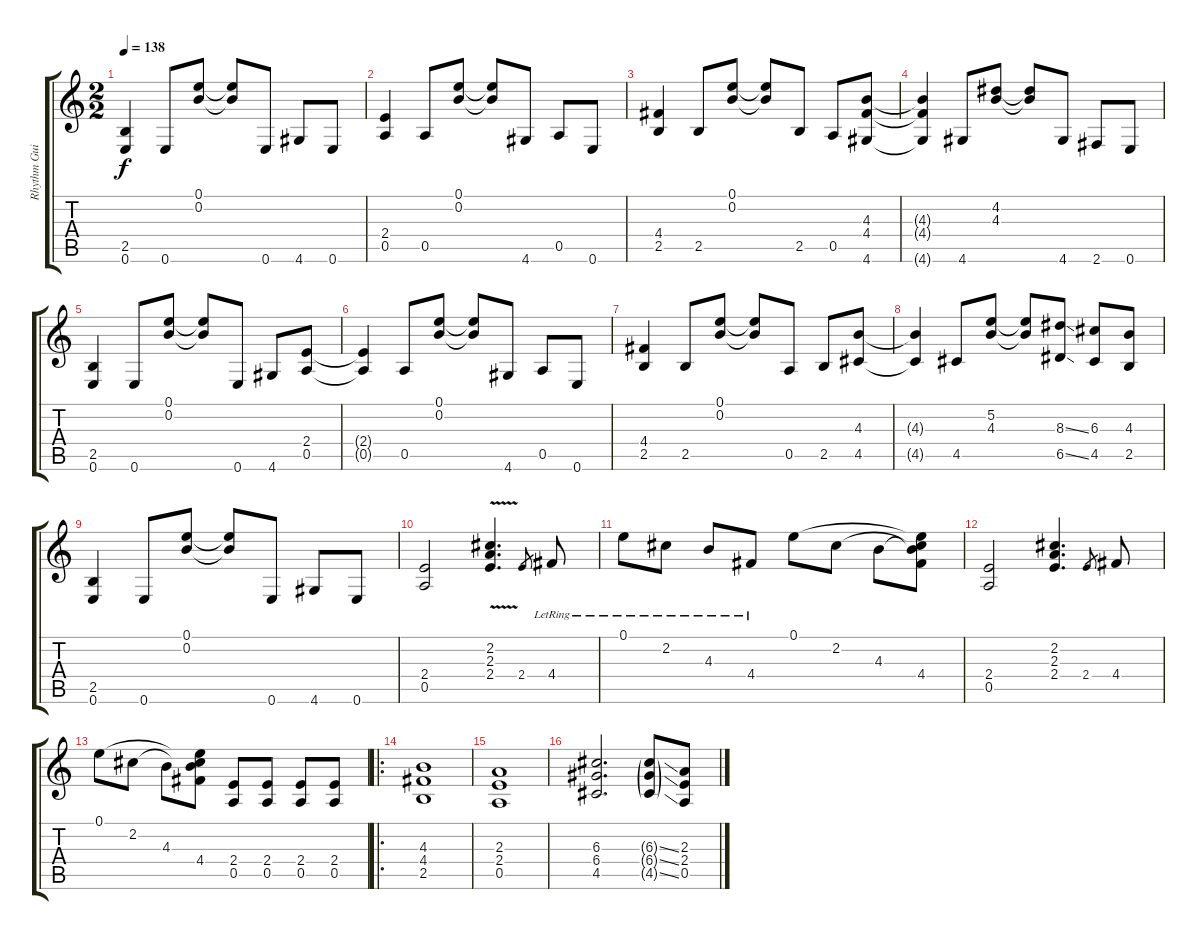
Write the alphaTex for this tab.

\track ("Rhythm Guitar 1" "Rhythm Gui") {instrument distortionguitar}
\staff {score tabs}
\tuning (E4 B3 G3 D3 A2 E2) {hide}
\ts (2 2)
\tempo 138
\clef g2
\ks c
(2.5 0.6).4{dy f} 0.6.8 (0.1 0.2).8 (0.1{t} 0.2{t}).8 0.6.8 4.6.8 0.6.8 |
(2.4 0.5).4 0.5.8 (0.1 0.2).8 (0.1{t} 0.2{t}).8 4.6.8 0.5.8 0.6.8 |
(4.4 2.5).4 2.5.8 (0.1 0.2).8 (0.1{t} 0.2{t}).8 2.5.8 0.5.8 (4.3 4.4 4.6).8 |
(4.3{t} 4.4{t} 4.6{t}).4 4.6.8 (4.2 4.3).8 (4.2{t} 4.3{t}).8 4.6.8 2.6.8 0.6.8 |
(2.5 0.6).4 0.6.8 (0.1 0.2).8 (0.1{t} 0.2{t}).8 0.6.8 4.6.8 (2.4 0.5).8 |
(2.4{t} 0.5{t}).4 0.5.8 (0.1 0.2).8 (0.1{t} 0.2{t}).8 4.6.8 0.5.8 0.6.8 |
(4.4 2.5).4 2.5.8 (0.1 0.2).8 (0.1{t} 0.2{t}).8 0.5.8 2.5.8 (4.3 4.5).8 |
(4.3{t} 4.5{t}).4 4.5.8 (5.2 4.3).8 (5.2{t} 4.3{t}).8 (8.3{ss} 6.5{ss}).8 (6.3 4.5).8 (4.3 2.5).8 |
(2.5 0.6).4 0.6.8 (0.1 0.2).8 (0.1{t} 0.2{t}).8 0.6.8 4.6.8 0.6.8 |
(2.4 0.5).2 (2.2{v} 2.3{v} 2.4{v}).4{d} 2.4.8{gr} 4.4{lr}.8 |
0.1{lr}.8 2.2{lr}.8 4.3{lr}.8 4.4{lr}.8 0.1.8 2.2.8 4.3.8 (0.1{t} 2.2{t} 4.3{t} 4.4).8 |
(2.4 0.5).2 (2.2 2.3 2.4).4{d} 2.4.8{gr} 4.4.8 |
0.1.8 2.2.8 4.3.8 (0.1{t} 2.2{t} 4.3{t} 4.4).8 (2.4 0.5).8 (2.4 0.5).8 (2.4 0.5).8 (2.4 0.5).8 |
\ro
(4.3 4.4 2.5).1 |
(2.3 2.4 0.5).1 |
(6.3 6.4 4.5).2{d} (6.3{ss g} 6.4{ss g} 4.5{ss g}).8 (2.3 2.4 0.5).8
